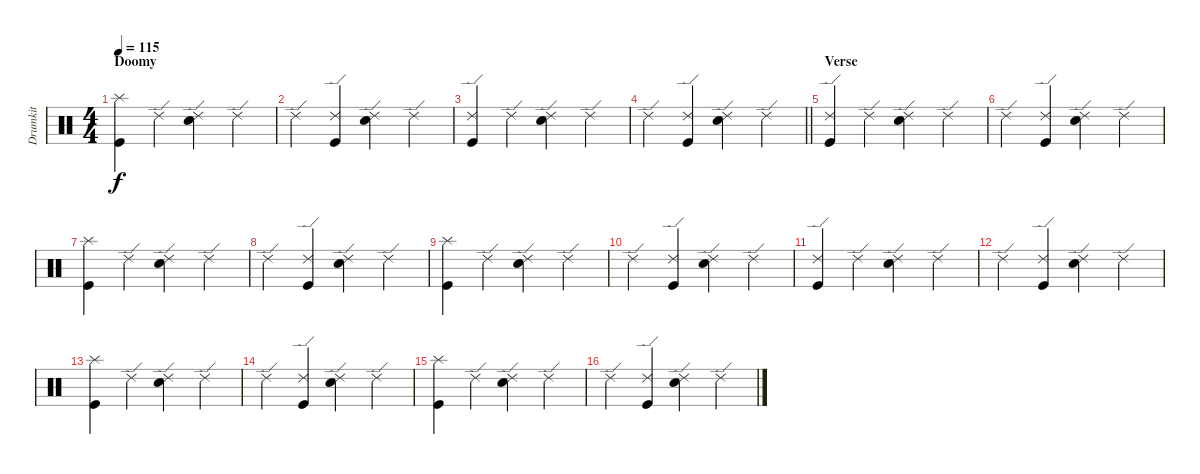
\track ("Drumkit" "Drumkit") {instrument percussion}
\staff {score}
\articulation defaults
\ts (4 4)
\section ("" "Doomy")
\tempo 115
\clef neutral
\ks c
("Splash (hit)" "Kick (hit)").4{dy f} "Ride (edge) 2".4 ("Ride (edge) 2" "Snare (hit) 2").4 "Ride (edge) 2".4 |
"Ride (edge) 2".4 ("Ride (edge) 2" "Kick (hit)").4 ("Ride (edge) 2" "Snare (hit) 2").4 "Ride (edge) 2".4 |
("Ride (edge) 2" "Kick (hit)").4 "Ride (edge) 2".4 ("Ride (edge) 2" "Snare (hit) 2").4 "Ride (edge) 2".4 |
\barLineRight lightlight "Ride (edge) 2".4
("Ride (edge) 2" "Kick (hit)").4 ("Ride (edge) 2" "Snare (hit) 2").4 "Ride (edge) 2".4 |
\section ("" "Verse")
("Ride (edge) 2" "Kick (hit)").4 "Ride (edge) 2".4 ("Ride (edge) 2" "Snare (hit) 2").4 "Ride (edge) 2".4 |
"Ride (edge) 2".4 ("Ride (edge) 2" "Kick (hit)").4 ("Ride (edge) 2" "Snare (hit) 2").4 "Ride (edge) 2".4 |
("Splash (hit)" "Kick (hit)").4 "Ride (edge) 2".4 ("Ride (edge) 2" "Snare (hit) 2").4 "Ride (edge) 2".4 |
"Ride (edge) 2".4 ("Ride (edge) 2" "Kick (hit)").4 ("Ride (edge) 2" "Snare (hit) 2").4 "Ride (edge) 2".4 |
("Splash (hit)" "Kick (hit)").4 "Ride (edge) 2".4 ("Ride (edge) 2" "Snare (hit) 2").4 "Ride (edge) 2".4 |
"Ride (edge) 2".4 ("Ride (edge) 2" "Kick (hit)").4 ("Ride (edge) 2" "Snare (hit) 2").4 "Ride (edge) 2".4 |
("Ride (edge) 2" "Kick (hit)").4 "Ride (edge) 2".4 ("Ride (edge) 2" "Snare (hit) 2").4 "Ride (edge) 2".4 |
"Ride (edge) 2".4 ("Ride (edge) 2" "Kick (hit)").4 ("Ride (edge) 2" "Snare (hit) 2").4 "Ride (edge) 2".4 |
("Splash (hit)" "Kick (hit)").4 "Ride (edge) 2".4 ("Ride (edge) 2" "Snare (hit) 2").4 "Ride (edge) 2".4 |
"Ride (edge) 2".4 ("Ride (edge) 2" "Kick (hit)").4 ("Ride (edge) 2" "Snare (hit) 2").4 "Ride (edge) 2".4 |
("Splash (hit)" "Kick (hit)").4 "Ride (edge) 2".4 ("Ride (edge) 2" "Snare (hit) 2").4 "Ride (edge) 2".4 |
"Ride (edge) 2".4 ("Ride (edge) 2" "Kick (hit)").4 ("Ride (edge) 2" "Snare (hit) 2").4 "Ride (edge) 2".4
